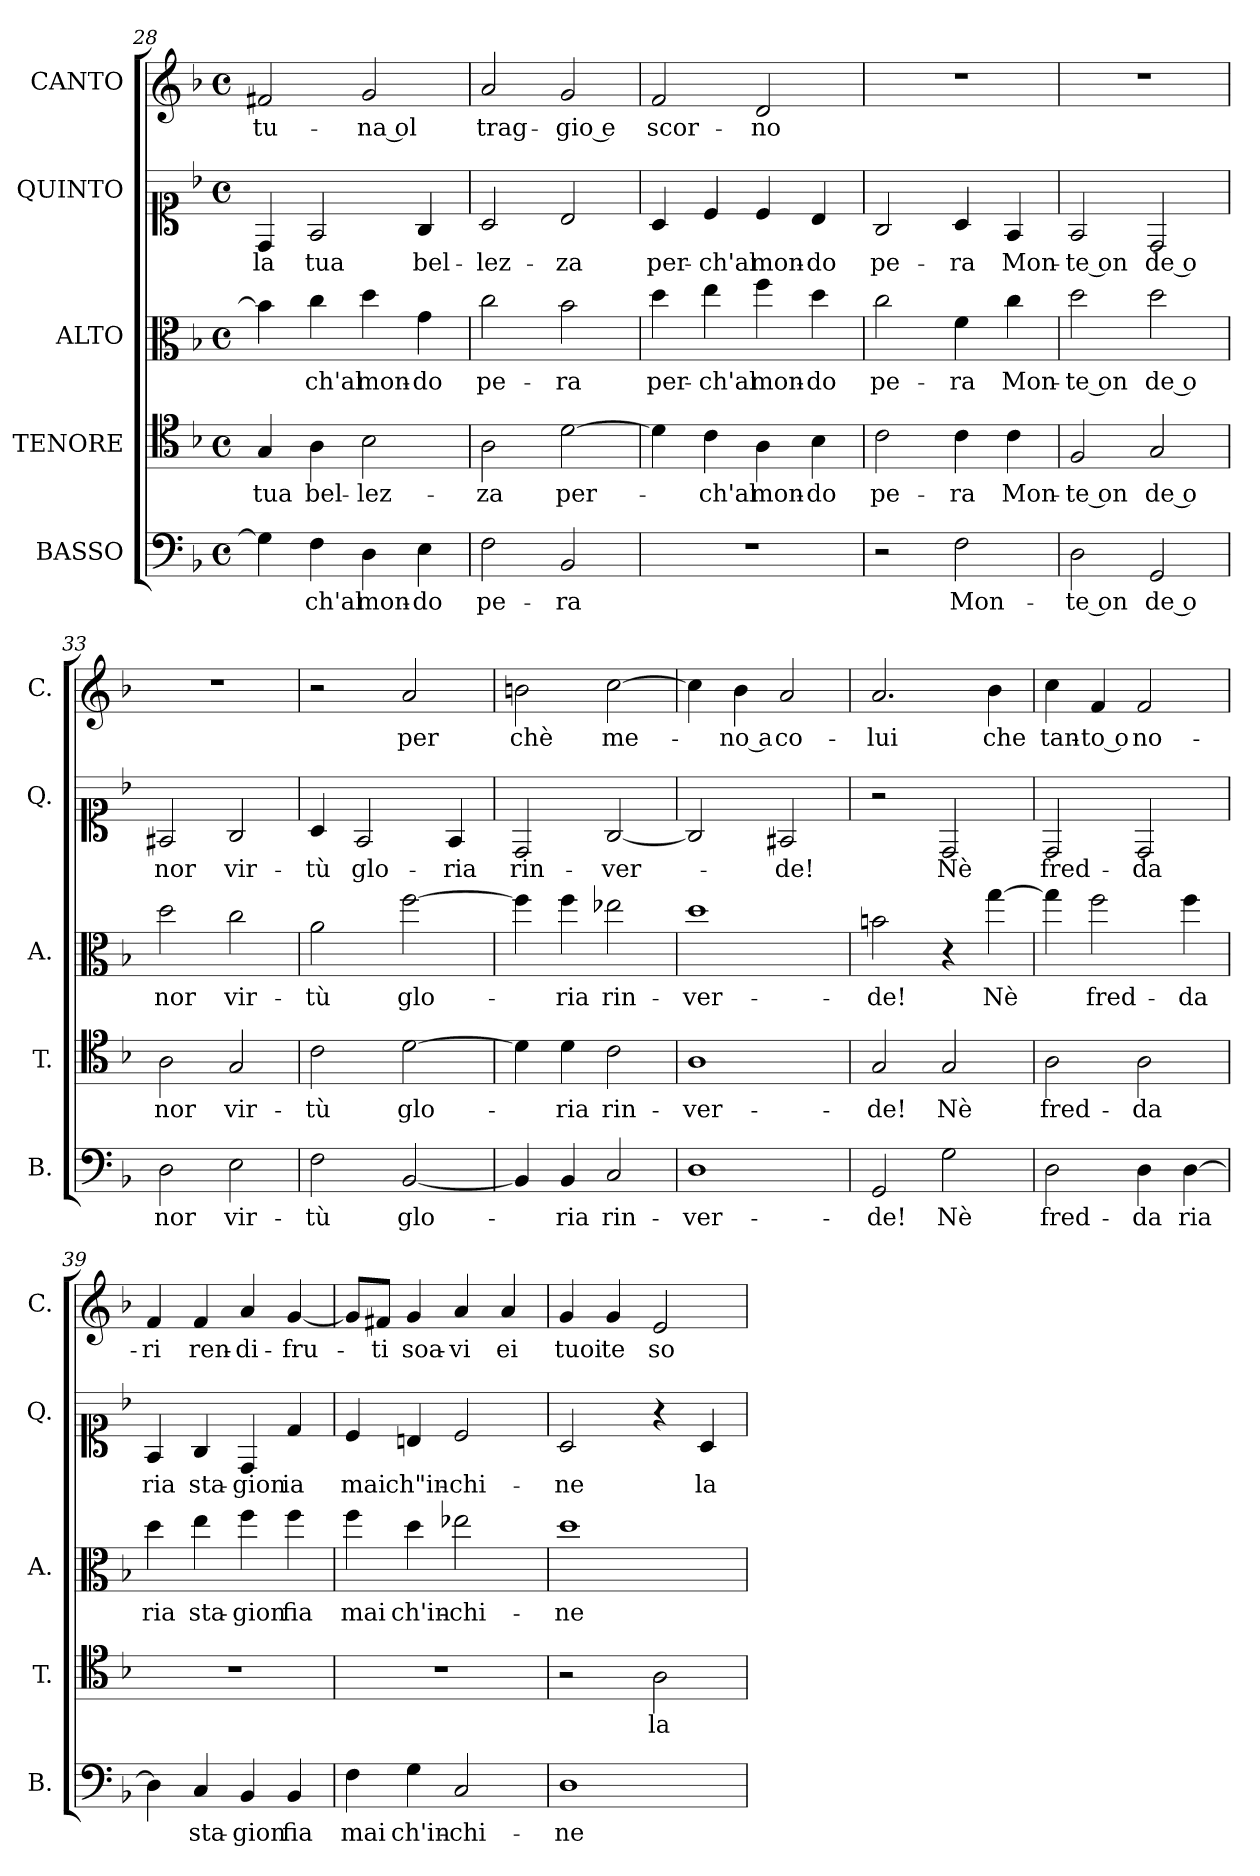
**kern	**text	**kern	**text	**kern	**text	**kern	**text	**kern	**text
*part5	*part5	*part4	*part4	*part3	*part3	*part2	*part2	*part1	*part1
*staff5	*staff5	*staff4	*staff4	*staff3	*staff3	*staff2	*staff2	*staff1	*staff1
*I"BASSO	*	*I"TENORE	*	*I"ALTO	*	*I"QUINTO	*	*I"CANTO	*
*I'B.	*	*I'T.	*	*I'A.	*	*I'Q.	*	*I'C.	*
*clefF4	*	*clefC4	*	*clefC3	*	*clefC1	*	*clefG2	*
*k[b-]	*	*k[b-]	*	*k[b-]	*	*k[b-]	*	*k[b-]	*
*F:	*	*F:	*	*F:	*	*F:	*	*F:	*
*M4/4	*	*M4/4	*	*M4/4	*	*M4/4	*	*M4/4	*
*met(c)	*	*met(c)	*	*met(c)	*	*met(c)	*	*met(c)	*
=28	=28	=28	=28	=28	=28	=28	=28	=28	=28
4G]	.	4G	tua	4b-]	.	4D	la	2f#	-tu-
4F	-ch'al	4A	bel-	4cc	ch'al	2F	tua	.	.
4D	mon-	2B-	-lez-	4dd	mon-	.	.	2g	-na ol
4E	-do	.	.	4g	-do	4G	bel-	.	.
=29	=29	=29	=29	=29	=29	=29	=29	=29	=29
2F	pe-	2A	-za	2cc	pe-	2A	-lez-	2a	-trag-
2BB-	-ra	[2d	per-	2b-	-ra	2B-	-za	2g	-gio e
=30	=30	=30	=30	=30	=30	=30	=30	=30	=30
1r	.	4d]	.	4dd	per-	4A	per-	2f	scor-
.	.	4c	-ch'al	4ee	-ch'al	4c	-ch'al	.	.
.	.	4A	mon-	4ff	mon-	4c	mon-	2d	-no
.	.	4B-	-do	4dd	-do	4B-	-do	.	.
=31	=31	=31	=31	=31	=31	=31	=31	=31	=31
2r	.	2c	pe-	2cc	pe-	2G	pe-	1r	.
2F	Mon-	4c	-ra	4f	-ra	4A	-ra	.	.
.	.	4c	Mon-	4cc	Mon-	4F	Mon-	.	.
=32	=32	=32	=32	=32	=32	=32	=32	=32	=32
2D	-te on	2F	-te on	2dd	-te on	2F	-te on	1r	.
2GG	-de o	2G	-de o	2dd	-de o	2D	-de o	.	.
=33	=33	=33	=33	=33	=33	=33	=33	=33	=33
2D	-nor	2A	-nor	2dd	-nor	2F#	-nor	1r	.
2E	vir-	2G	vir-	2cc	vir-	2G	vir-	.	.
!!LO:LB:g=z
=34	=34	=34	=34	=34	=34	=34	=34	=34	=34
2F	-tù	2c	-tù	2a	-tù	4A	-tù	2r	.
.	.	.	.	.	.	2F	glo-	.	.
[2BB-	glo-	[2d	glo-	[2ff	glo-	.	.	2a	per
.	.	.	.	.	.	4F	-ria	.	.
=35	=35	=35	=35	=35	=35	=35	=35	=35	=35
4BB-]	.	4d]	.	4ff]	.	2D	rin-	2b	chè
4BB-	-ria	4d	-ria	4ff	-ria	.	.	.	.
2C	rin-	2c	rin-	2ee-	rin-	[2G	-ver-	[2cc	me-
=36	=36	=36	=36	=36	=36	=36	=36	=36	=36
1D	-ver-	1A	-ver-	1dd	-ver-	2G]	.	4cc]	.
.	.	.	.	.	.	.	.	4b-	-no a
.	.	.	.	.	.	2F#	-de!	2a	co-
=37	=37	=37	=37	=37	=37	=37	=37	=37	=37
2GG	-de!	2G	-de!	2b	-de!	2r	.	2.a	-lui
2G	Nè	2G	Nè	4r	.	2D	Nè	.	.
.	.	.	.	[4gg	Nè	.	.	4b-	che
=38	=38	=38	=38	=38	=38	=38	=38	=38	=38
2D	fred-	2A	fred-	4gg]	.	2D	fred-	4cc	tan-
.	.	.	.	2ff	fred-	.	.	4f	-to o
4D	-da	2A	-da	.	.	2D	-da	2f	-no-
[4D	ria	.	.	4ff	-da	.	.	.	.
=39	=39	=39	=39	=39	=39	=39	=39	=39	=39
4D]	.	1r	.	4dd	ria	4F	ria	4f	-ri
4C	sta-	.	.	4ee	sta-	4G	sta-	4f	ren-
4BB-	-gion	.	.	4ff	-gion	4D	-gion	4a	-di-
4BB-	fia	.	.	4ff	fia	4d	ia	[4g	-fru-
=40	=40	=40	=40	=40	=40	=40	=40	=40	=40
4F	mai	1r	.	4ff	mai	4c	mai	8gL]	.
.	.	.	.	.	.	.	.	8f#J	-ti
4G	ch'in-	.	.	4dd	ch'in-	4B	ch"in-	4g	soa-
2C	-chi-	.	.	2ee-	-chi-	2c	-chi-	4a	-vi
.	.	.	.	.	.	.	.	4a	ei
!!LO:PB:g=z
=41	=41	=41	=41	=41	=41	=41	=41	=41	=41
1D	-ne	2r	.	1dd	-ne	2A	-ne	4g	tuoi
.	.	.	.	.	.	.	.	4g	te
.	.	2A	la	.	.	4r	.	2e	so-
.	.	.	.	.	.	4A	la	.	.
=	=	=	=	=	=	=	=	=	=
*-	*-	*-	*-	*-	*-	*-	*-	*-	*-
